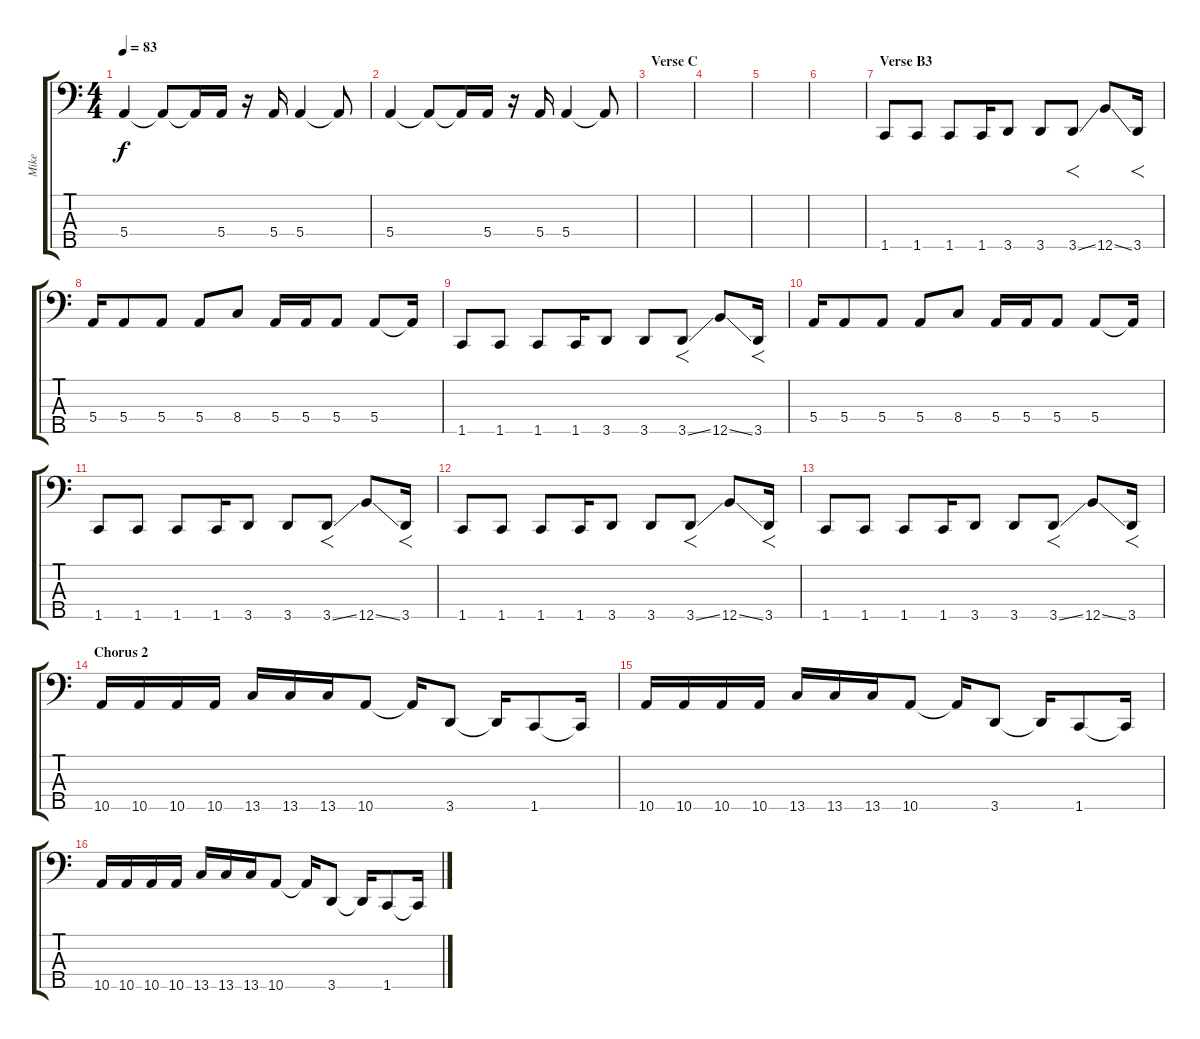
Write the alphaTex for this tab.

\track ("Mike" "Mike") {instrument electricbassfinger}
\staff {score tabs}
\tuning (G2 D2 A1 E1 B0) {hide}
\ts (4 4)
\tempo 83
\clef f4
\ks c
5.4.4{dy f} 5.4{t}.8 5.4{t}.16 5.4.16 r.16 5.4.16 5.4.4 5.4{t}.8 |
5.4.4 5.4{t}.8 5.4{t}.16 5.4.16 r.16 5.4.16 5.4.4 5.4{t}.8 |
\section ("" "Verse C")
|
|
|
|
\section ("" "Verse B3")
1.5.8 1.5.8 1.5.8 1.5.16 3.5.8 3.5.8 3.5{ss}.8{f} 12.5{ss}.8 3.5.16{f} |
5.4.16 5.4.8 5.4.8 5.4.8 8.4.8 5.4.16 5.4.16 5.4.8 5.4.8 5.4{t}.16 |
1.5.8 1.5.8 1.5.8 1.5.16 3.5.8 3.5.8 3.5{ss}.8{f} 12.5{ss}.8 3.5.16{f} |
5.4.16 5.4.8 5.4.8 5.4.8 8.4.8 5.4.16 5.4.16 5.4.8 5.4.8 5.4{t}.16 |
1.5.8 1.5.8 1.5.8 1.5.16 3.5.8 3.5.8 3.5{ss}.8{f} 12.5{ss}.8 3.5.16{f} |
1.5.8 1.5.8 1.5.8 1.5.16 3.5.8 3.5.8 3.5{ss}.8{f} 12.5{ss}.8 3.5.16{f} |
1.5.8 1.5.8 1.5.8 1.5.16 3.5.8 3.5.8 3.5{ss}.8{f} 12.5{ss}.8 3.5.16{f} |
\section ("" "Chorus 2")
10.5.16 10.5.16 10.5.16 10.5.16 13.5.16 13.5.16 13.5.16 10.5.8 10.5{t}.16 3.5.8 3.5{t}.16 1.5.8 1.5{t}.16 |
10.5.16 10.5.16 10.5.16 10.5.16 13.5.16 13.5.16 13.5.16 10.5.8 10.5{t}.16 3.5.8 3.5{t}.16 1.5.8 1.5{t}.16 |
10.5.16 10.5.16 10.5.16 10.5.16 13.5.16 13.5.16 13.5.16 10.5.8 10.5{t}.16 3.5.8 3.5{t}.16 1.5.8 1.5{t}.16
